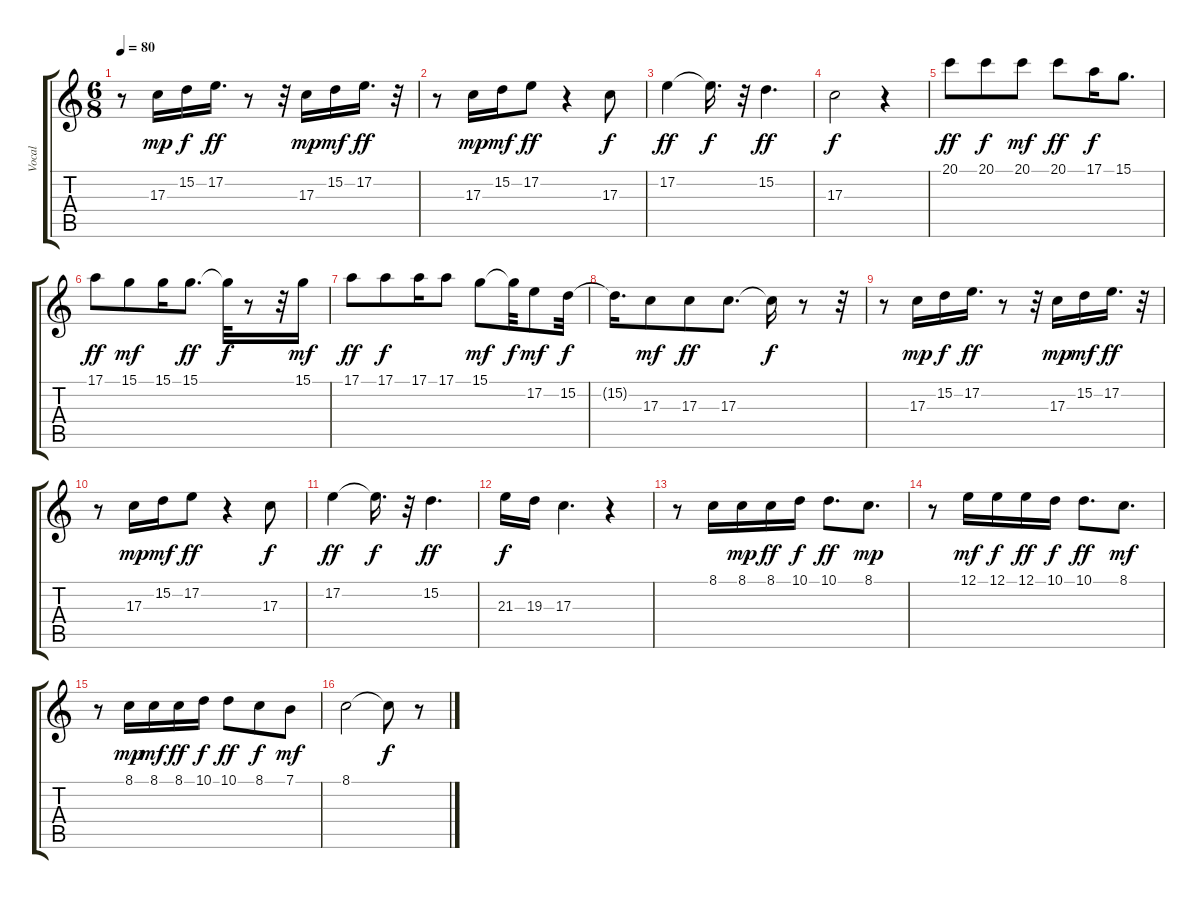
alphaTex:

\track ("Vocal" "Vocal") {instrument lead3calliope}
\staff {score tabs}
\tuning (E4 B3 G3 D3 A2 E2) {hide}
\ts (6 8)
\tempo 80
\clef g2
\ks c
r.8{dy f} 17.3.16{dy mp} 15.2.16{dy f} 17.2.16{d dy ff} r.8 r.32 17.3.16{dy mp} 15.2.16{dy mf} 17.2.16{d dy ff} r.32 |
r.8 17.3.16{dy mp} 15.2.16{dy mf} 17.2.8{dy ff} r.4 17.3.8{dy f} |
17.2.4{dy ff} 17.2{t}.16{d dy f} r.32 15.2.4{d dy ff} |
17.3.2{dy f} r.4 |
20.1.8{dy ff} 20.1.8{dy f} 20.1.8{dy mf} 20.1.8{dy ff} 17.1.16{dy f} 15.1.8{d} |
17.1.8{dy ff} 15.1.8{dy mf} 15.1.16 15.1.8{d dy ff} 15.1{t}.32{dy f} r.8 r.32 15.1.16{dy mf} |
17.1.8{dy ff} 17.1.8{dy f} 17.1.16 17.1.8 15.1.8{dy mf} 15.1{t}.32{dy f} 17.2.8{dy mf} 15.2.32{dy f} |
15.2{t}.16{d} 17.3.8{dy mf} 17.3.8{dy ff} 17.3.8{d} 17.3{t}.16{dy f} r.8 r.32 |
r.8 17.3.16{dy mp} 15.2.16{dy f} 17.2.16{d dy ff} r.8 r.32 17.3.16{dy mp} 15.2.16{dy mf} 17.2.16{d dy ff} r.32 |
r.8 17.3.16{dy mp} 15.2.16{dy mf} 17.2.8{dy ff} r.4 17.3.8{dy f} |
17.2.4{dy ff} 17.2{t}.16{d dy f} r.32 15.2.4{d dy ff} |
21.3.16{dy f} 19.3.16 17.3.4{d} r.4 |
r.8 8.1.16 8.1.16{dy mp} 8.1.16{dy ff} 10.1.16{dy f} 10.1.8{d dy ff} 8.1.8{d dy mp} |
r.8 12.1.16{dy mf} 12.1.16{dy f} 12.1.16{dy ff} 10.1.16{dy f} 10.1.8{d dy ff} 8.1.8{d dy mf} |
r.8 8.1.16{dy mp} 8.1.16{dy mf} 8.1.16{dy ff} 10.1.16{dy f} 10.1.8{dy ff} 8.1.8{dy f} 7.1.8{dy mf} |
8.1.2 8.1{t}.8{dy f} r.8
